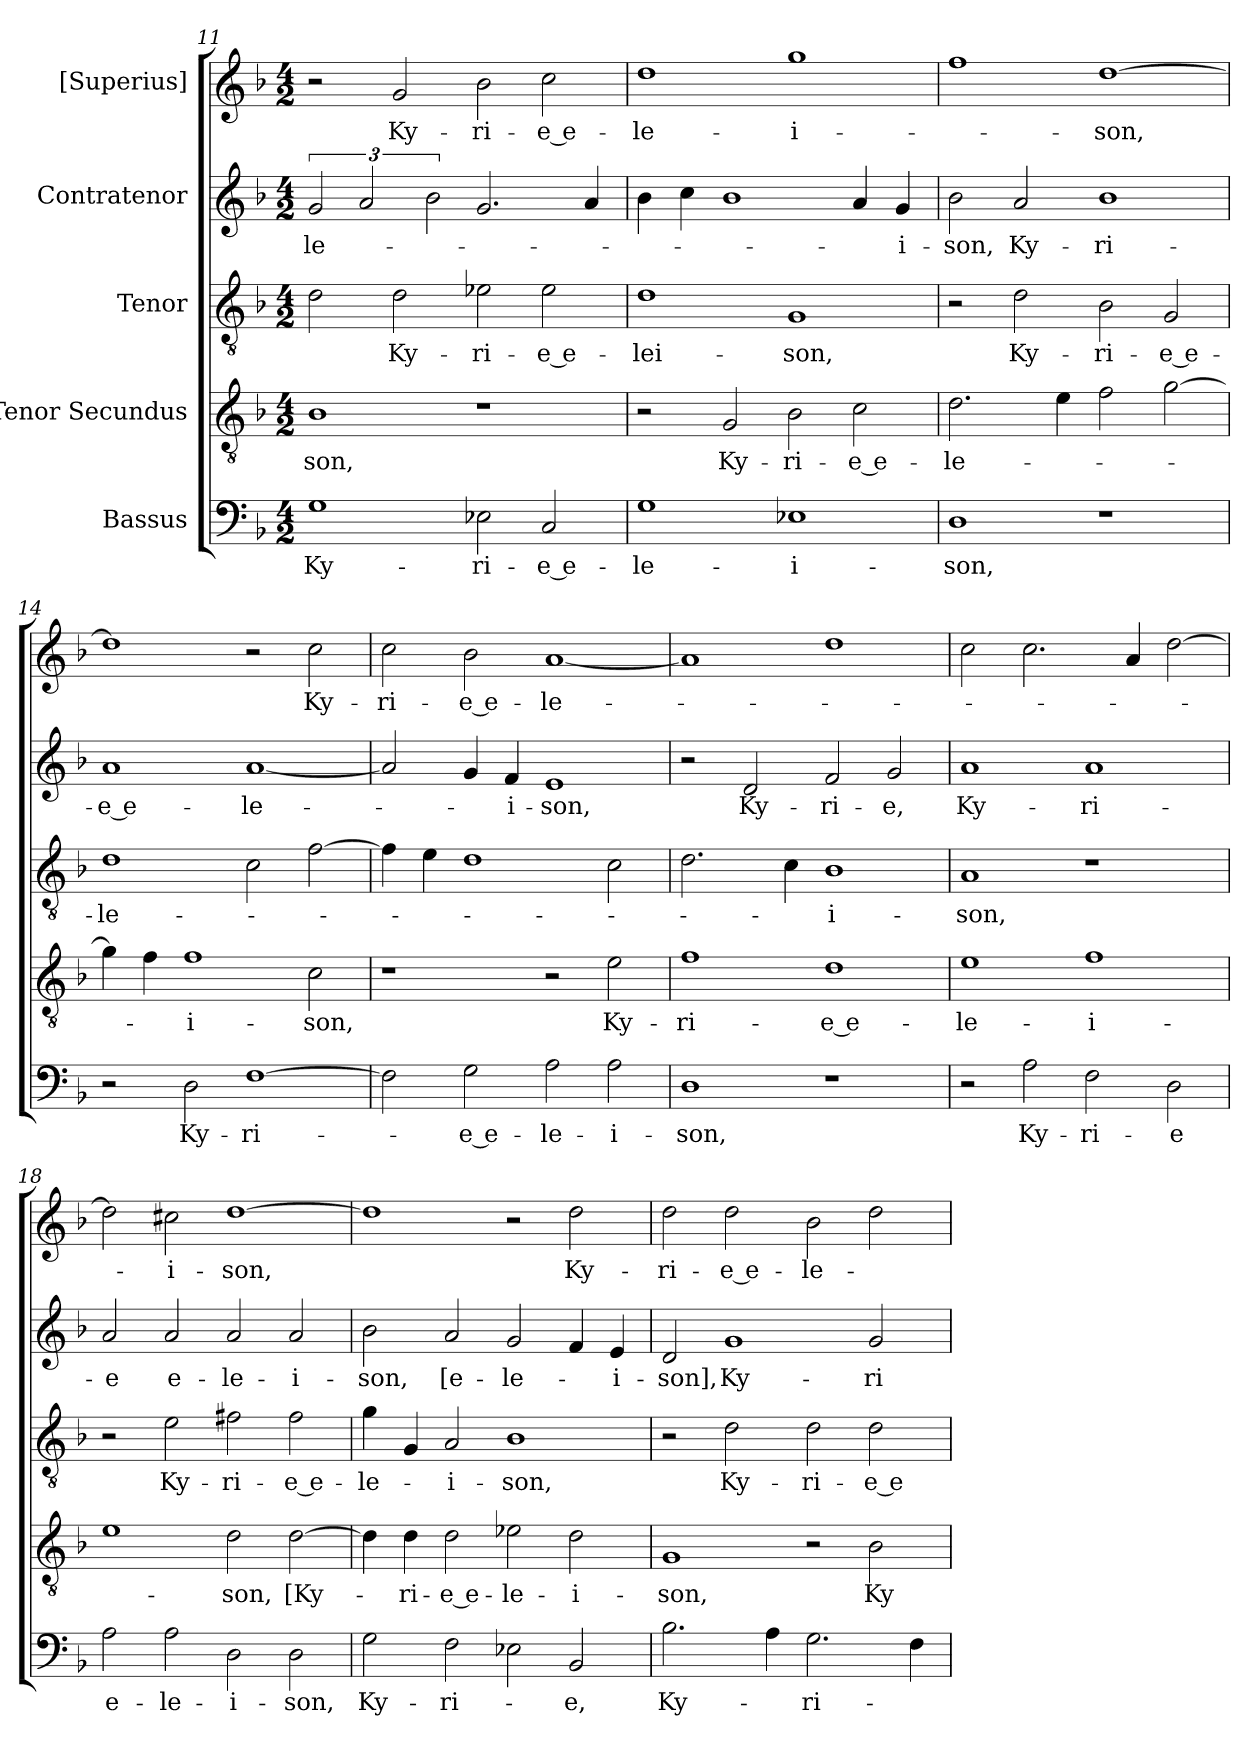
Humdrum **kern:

**kern	**text	**kern	**text	**kern	**text	**kern	**text	**kern	**text
*part5	*part5	*part4	*part4	*part3	*part3	*part2	*part2	*part1	*part1
*staff5	*staff5	*staff4	*staff4	*staff3	*staff3	*staff2	*staff2	*staff1	*staff1
*I"Bassus	*	*I"Tenor Secundus	*	*I"Tenor	*	*I"Contratenor	*	*I"[Superius]	*
*clefF4	*	*clefGv2	*	*clefGv2	*	*clefG2	*	*clefG2	*
*k[b-]	*	*k[b-]	*	*k[b-]	*	*k[b-]	*	*k[b-]	*
*M4/2	*	*M4/2	*	*M4/2	*	*M4/2	*	*M4/2	*
=11	=11	=11	=11	=11	=11	=11	=11	=11	=11
1G\	Ky-	1B-\	-son,	2d\	.	3g/	-le-	2r	.
.	.	.	.	.	.	3a/	.	.	.
.	.	.	.	2d\	Ky-	.	.	2g/	Ky-
.	.	.	.	.	.	3b-\	.	.	.
2E-X\	-ri-	1r	.	2e-X\	-ri-	2.g/	.	2b-\	-ri-
2C/	-e e-	.	.	2e-\	-e e-	.	.	2cc\	-e e-
.	.	.	.	.	.	4a/	.	.	.
=12	=12	=12	=12	=12	=12	=12	=12	=12	=12
1G\	-le-	2r	.	1d\	-lei-	4b-\	.	1dd\	-le-
.	.	.	.	.	.	4cc\	.	.	.
.	.	2G/	Ky-	.	.	1b-\	.	.	.
1E-X\	-i-	2B-\	-ri-	1G/	-son,	.	.	1gg\	-i-
.	.	2c\	-e e-	.	.	4a/	.	.	.
.	.	.	.	.	.	4g/	-i-	.	.
=13	=13	=13	=13	=13	=13	=13	=13	=13	=13
1D\	-son,	2.d\	-le-	2r	.	2b-\	-son,	1ff\	.
.	.	.	.	2d\	Ky-	2a/	Ky-	.	.
.	.	4e\	.	.	.	.	.	.	.
1r	.	2f\	.	2B-\	-ri-	1b-\	-ri-	[1dd\	-son,
.	.	[2g\	.	2G/	-e e-	.	.	.	.
=14	=14	=14	=14	=14	=14	=14	=14	=14	=14
2r	.	4g\]	.	1d\	-le-	1a/	-e e-	1dd\]	.
.	.	4f\	.	.	.	.	.	.	.
2D\	Ky-	1f\	-i-	.	.	.	.	.	.
[1F\	-ri-	.	.	2c\	.	[1a/	-le-	2r	.
.	.	2c\	-son,	[2f\	.	.	.	2cc\	Ky-
=15	=15	=15	=15	=15	=15	=15	=15	=15	=15
2F\]	.	1r	.	4f\]	.	2a/]	.	2cc\	-ri-
.	.	.	.	4e\	.	.	.	.	.
2G\	-e e-	.	.	1d\	.	4g/	.	2b-\	-e e-
.	.	.	.	.	.	4f/	-i-	.	.
2A\	-le-	2r	.	.	.	1e/	-son,	[1a/	-le-
2A\	-i-	2e\	Ky-	2c\	.	.	.	.	.
=16	=16	=16	=16	=16	=16	=16	=16	=16	=16
1D\	-son,	1f\	-ri-	2.d\	.	2r	.	1a/]	.
.	.	.	.	.	.	2d/	Ky-	.	.
.	.	.	.	4c\	.	.	.	.	.
1r	.	1d\	-e e-	1B-\	-i-	2f/	-ri-	1dd\	.
.	.	.	.	.	.	2g/	-e,	.	.
=17	=17	=17	=17	=17	=17	=17	=17	=17	=17
2r	.	1e\	-le-	1A/	-son,	1a/	Ky-	2cc\	.
2A\	Ky-	.	.	.	.	.	.	2.cc\	.
2F\	-ri-	1f\	-i-	1r	.	1a/	-ri-	.	.
.	.	.	.	.	.	.	.	4a/	.
2D\	-e	.	.	.	.	.	.	[2dd\	.
=18	=18	=18	=18	=18	=18	=18	=18	=18	=18
2A\	e-	1e\	.	2r	.	2a/	-e	2dd\]	.
2A\	-le-	.	.	2e\	Ky-	2a/	e-	2cc#X\	-i-
2D\	-i-	2d\	-son,	2f#X\	-ri-	2a/	-le-	[1dd\	-son,
2D\	-son,	[2d\	[Ky-	2f#\	-e e-	2a/	-i-	.	.
=19	=19	=19	=19	=19	=19	=19	=19	=19	=19
2G\	Ky-	4d\]	.	4g\	-le-	2b-\	-son,	1dd\]	.
.	.	4d\	-ri-	4G/	.	.	.	.	.
2F\	-ri-	2d\	-e e-	2A/	-i-	2a/	[e-	.	.
2E-X\	.	2e-X\	-le-	1B-\	-son,	2g/	-le-	2r	.
2BB-/	-e,	2d\	-i-	.	.	4f/	.	2dd\	Ky-
.	.	.	.	.	.	4e/	-i-	.	.
=20	=20	=20	=20	=20	=20	=20	=20	=20	=20
2.B-\	Ky-	1G/	-son,	2r	.	2d/	-son],	2dd\	-ri-
.	.	.	.	2d\	Ky-	1g/	Ky-	2dd\	-e e-
4A\	.	.	.	.	.	.	.	.	.
2.G\	-ri-	2r	.	2d\	-ri-	.	.	2b-\	-le-
.	.	2B-\	Ky-	2d\	-e e-	2g/	-ri-	2dd\	.
4F\	.	.	.	.	.	.	.	.	.
=	=	=	=	=	=	=	=	=	=
*-	*-	*-	*-	*-	*-	*-	*-	*-	*-
